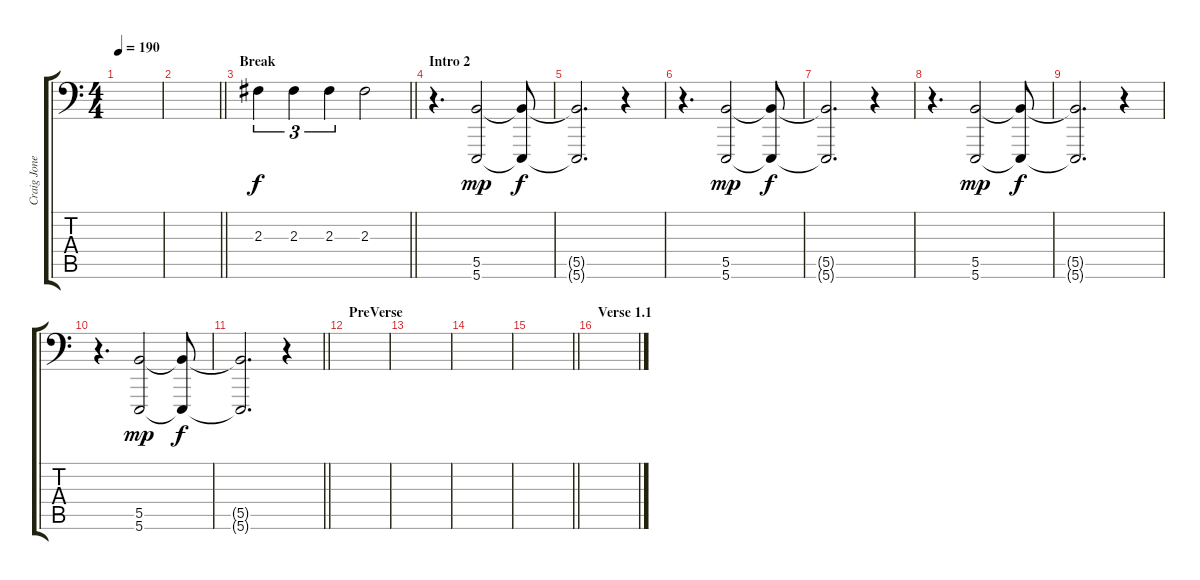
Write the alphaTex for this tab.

\track ("Craig Jones" "Craig Jone") {instrument lead2sawtooth}
\staff {score tabs}
\tuning (Db6 Ab3 E3 B2 Gb2 B0) {hide}
\ts (4 4)
\tempo 190
\clef f4
\ks c
|
\barLineRight lightlight
|
\section ("" "Break")
\barLineRight lightlight
2.3.4{tu (3 2)} 2.3.4{tu (3 2)} 2.3.4{tu (3 2)} 2.3.2 |
\section ("" "Intro 2")
r.4{d volume 16 instrument applause} (5.5 5.6).2{dy mp} (5.5{t} 5.6{t}).8{dy f} |
(5.5{t} 5.6{t}).2{d} r.4 |
r.4{d} (5.5 5.6).2{dy mp} (5.5{t} 5.6{t}).8{dy f} |
(5.5{t} 5.6{t}).2{d} r.4 |
r.4{d} (5.5 5.6).2{dy mp} (5.5{t} 5.6{t}).8{dy f} |
(5.5{t} 5.6{t}).2{d} r.4 |
r.4{d} (5.5 5.6).2{dy mp} (5.5{t} 5.6{t}).8{dy f} |
\barLineRight lightlight
(5.5{t} 5.6{t}).2{d} r.4 |
\section ("" "PreVerse")
|
|
|
\barLineRight lightlight
|
\section ("" "Verse 1.1")
